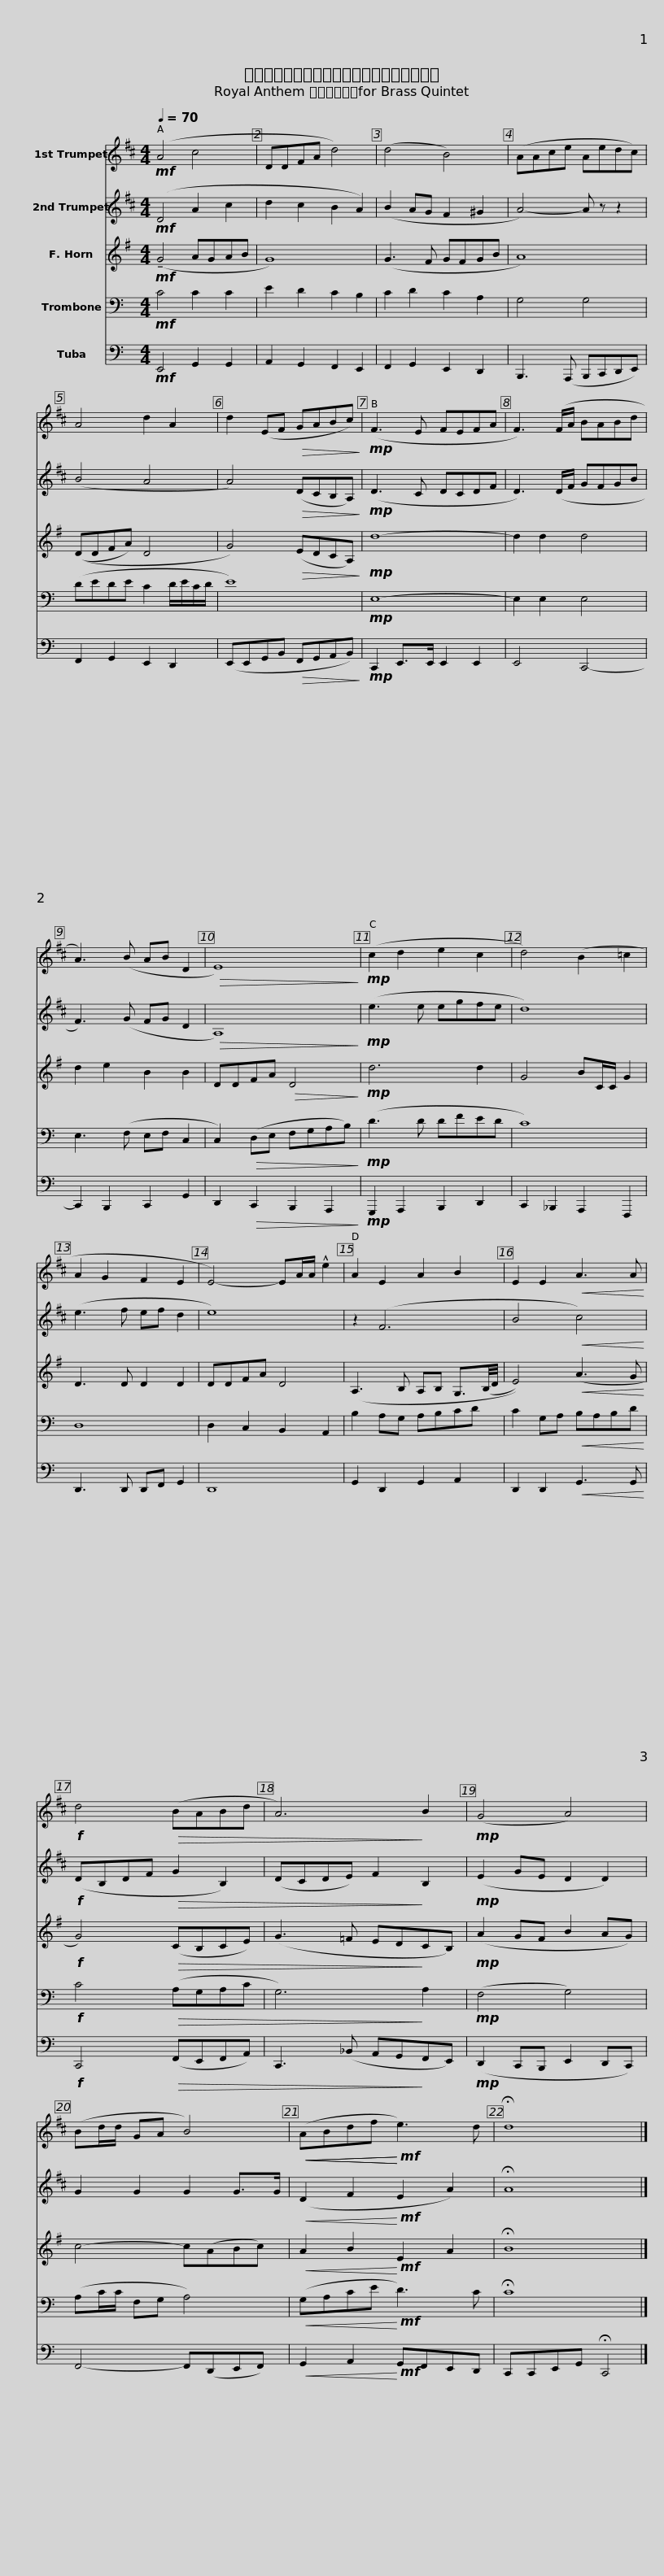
X:1
%%score 1 2 3 4 5
L:1/8
Q:1/4=70
M:4/4
I:linebreak $
K:C
V:1 treble transpose=-2
V:2 treble transpose=-2
V:3 treble transpose=-7
V:4 bass
V:5 bass
V:1
[K:D]!mf! (A4 c4 | DDFA d4) | (d4 B4) | (AAce Aedc) | A4 d2 A2 |$ %5
 d2 (EF!>(! GABc)!>)! |!mp! (F3 E FEFA | F3) (F/A/ BABd | A3) (B AB D2 |$!>(! E8)!>)! | %10
!mp! (c2 d2 e2 c2 | d4) (B2 =c2 | A2 G2 F2 E2 |$ E4-) EA/A/ !^!e2 | A2 E2 A2 B2 | %15
 E2 E2!<(! A3 A!<)! |!f! d4!>(! (BABd |$ A6)!>)! B2 |!mp! (G4 A4) | (Bd/d/ GA B4) | %20
!<(!!<(! (ABdf!<)!!<)!!mf! e3) d |$ !fermata!d8 |] %22
V:2
[K:D]!mf! (D4 A2 c2 | d2 c2 B2 A2) | (B2 AG F2 ^G2 | A4-) A z z2 | (B4 A4 |$ %5
 A4)!>(! (DCB,A,)!>)! |!mp! (D3 C DCDF | D3) (D/F/ GFGB | F3) (G FG D2 |$!>(! A,8)!>)! | %10
!mp! (e3 e egfe | d8) | (e3 f ef d2 |$ e8) | z2 (F6 | %15
 B4!<(! c4)!<)! |!f! (DB,DF!>(! G2 B,2) |$ (DCDE) F2!>)! B,2 |!mp! (E2 GE D2 D2) | G2 G2 G2 G>G | %20
!<(! (D2 F2!<)!!mf! E2 A2) |$ !fermata!A8 |] %22
V:3
[K:G]!mf! (!tenuto!G4 AGAB | G8) | (G3 F GFGB | A8) | ((DDFA) D4 |$ %5
 G4)!>(! (EDCA,)!>)! |!mp! d8- | d2 d2 d4 | d2 e2 B2 B2 |$ DDFA!>(! D4!>)! | %10
!mp! d6 d2 | G4 BC/C/ G2 | D3 D D2 D2 |$ DDFA D4 | (A,3 B, A,B, G,3/2(B,/4D/4 | %15
 E4))!<(! (A3 G!<)! |!f! G4)!>(! (CB,CE) |$ (G3 =F ED!>)!CB,) |!mp! (A2 GF B2 AG) | c4- c(ABc) | %20
!<(! A2 B2!<)!!mf! E2 A2 |$ !fermata!B8 |] %22
V:4
!mf! C4 C2 C2 | E2 D2 C2 B,2 | C2 D2 C2 A,2 | G,4 G,4 | (DEDE C2 D/E/C/D/ |$ %5
 E8) |!mp! E,8- | E,2 E,2 E,4 | E,3 (F, E,F, C,2 |$ C,2)!>(! (D,E, F,G,A,B,)!>)! | %10
!mp! (D3 D DFED | C8) | D,8 |$ D,2 C,2 B,,2 A,,2 | B,2 A,G, A,B,CD | %15
 C2 G,A,!<(! B,A,B,D!<)! |!f! C4!>(! (A,G,A,C |$ G,6)!>)! A,2 |!mp! (F,4 G,4) | (A,C/C/ F,G, A,4) | %20
!<(! (G,A,CE!<)!!mf! D3) C |$ !fermata!C8 |] %22
V:5
!mf! E,,4 G,,2 G,,2 | A,,2 G,,2 F,,2 E,,2 | F,,2 G,,2 E,,2 D,,2 | B,,,3 (A,,, B,,,C,,D,,E,,) | F,,2 G,,2 E,,2 D,,2 |$ %5
 (E,,E,,G,,B,,!>(! F,,G,,A,,B,,)!>)! |!mp! C,,2 E,,>E,, E,,2 E,,2 | E,,4 C,,4- | C,,2 B,,,2 C,,2 G,,2 |$ D,,2!>(! C,,2 B,,,2 A,,,2!>)! | %10
!mp! G,,,2 A,,,2 B,,,2 D,,2 | C,,2 _B,,,2 A,,,2 F,,,2 | D,,3 D,, D,,F,, G,,2 |$ D,,8 | G,,2 D,,2 G,,2 A,,2 | %15
 D,,2 D,,2!<(! G,,3 G,,!<)! |!f! C,,4!>(! (F,,E,,F,,A,,) |$ C,,3 (_B,, A,,G,,!>)!F,,E,,) |!mp! (D,,2 C,,B,,, E,,2 D,,C,,) | F,,4- F,,(D,,E,,F,,) | %20
!<(! G,,2 A,,2!<)!!mf! G,,F,,E,,D,, |$ C,,C,,E,,G,, !fermata!C,,4 |] %22
